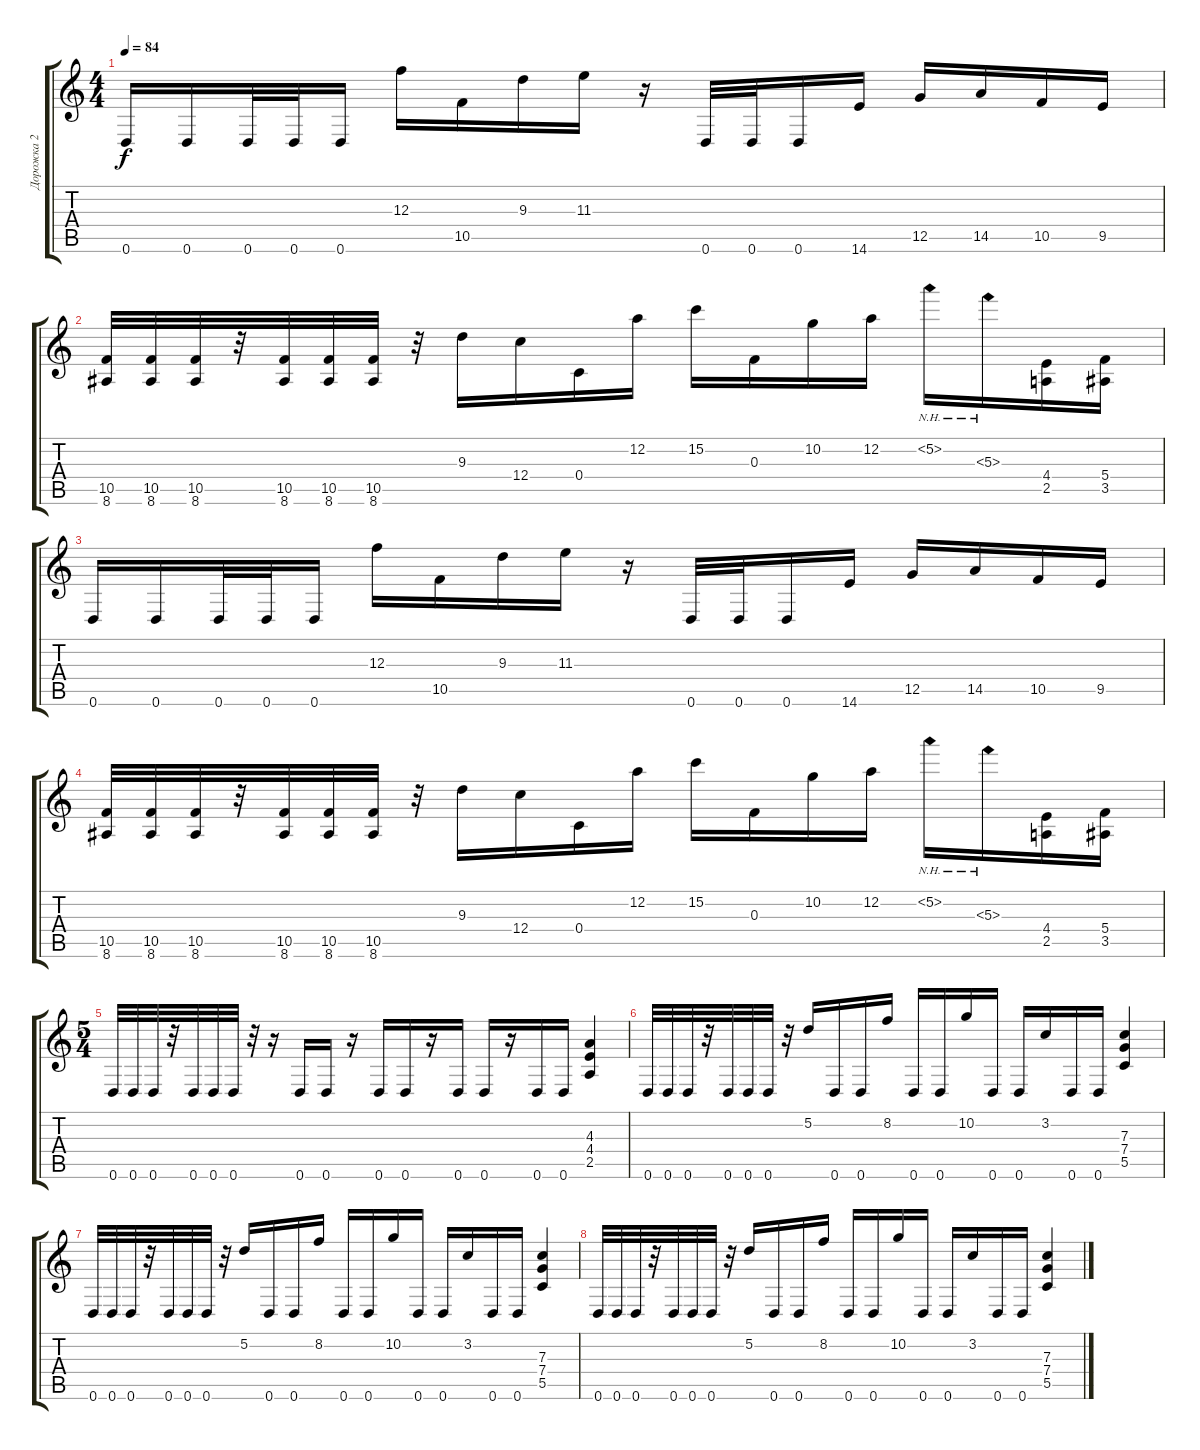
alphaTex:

\track ("Дорожка 2" "Дорожка 2") {instrument distortionguitar}
\staff {score tabs}
\tuning (D4 A3 F3 C3 G2 D2) {hide}
\ts (4 4)
\tempo 84
\clef g2
\ks c
0.6.16{dy f} 0.6.16 0.6.32 0.6.32 0.6.16 12.3.16 10.5.16 9.3.16 11.3.16 r.16 0.6.32 0.6.32 0.6.16 14.6.16 12.5.16 14.5.16 10.5.16 9.5.16 |
(10.5 8.6).32 (10.5 8.6).32 (10.5 8.6).32 r.32 (10.5 8.6).32 (10.5 8.6).32 (10.5 8.6).32 r.32 9.3.16 12.4.16 0.4.16 12.2.16 15.2.16 0.3.16 10.2.16 12.2.16 5.2{nh}.16 5.3{nh}.16 (4.4 2.5).16 (5.4 3.5).16 |
0.6.16 0.6.16 0.6.32 0.6.32 0.6.16 12.3.16 10.5.16 9.3.16 11.3.16 r.16 0.6.32 0.6.32 0.6.16 14.6.16 12.5.16 14.5.16 10.5.16 9.5.16 |
(10.5 8.6).32 (10.5 8.6).32 (10.5 8.6).32 r.32 (10.5 8.6).32 (10.5 8.6).32 (10.5 8.6).32 r.32 9.3.16 12.4.16 0.4.16 12.2.16 15.2.16 0.3.16 10.2.16 12.2.16 5.2{nh}.16 5.3{nh}.16 (4.4 2.5).16 (5.4 3.5).16 |
\ts (5 4)
0.6.32 0.6.32 0.6.32 r.32 0.6.32 0.6.32 0.6.32 r.32 r.16 0.6.16 0.6.16 r.16 0.6.16 0.6.16 r.16 0.6.16 0.6.16 r.16 0.6.16 0.6.16 (4.3 4.4 2.5).4 |
0.6.32 0.6.32 0.6.32 r.32 0.6.32 0.6.32 0.6.32 r.32 5.2.16 0.6.16 0.6.16 8.2.16 0.6.16 0.6.16 10.2.16 0.6.16 0.6.16 3.2.16 0.6.16 0.6.16 (7.3 7.4 5.5).4 |
0.6.32 0.6.32 0.6.32 r.32 0.6.32 0.6.32 0.6.32 r.32 5.2.16 0.6.16 0.6.16 8.2.16 0.6.16 0.6.16 10.2.16 0.6.16 0.6.16 3.2.16 0.6.16 0.6.16 (7.3 7.4 5.5).4 |
0.6.32 0.6.32 0.6.32 r.32 0.6.32 0.6.32 0.6.32 r.32 5.2.16 0.6.16 0.6.16 8.2.16 0.6.16 0.6.16 10.2.16 0.6.16 0.6.16 3.2.16 0.6.16 0.6.16 (7.3 7.4 5.5).4
